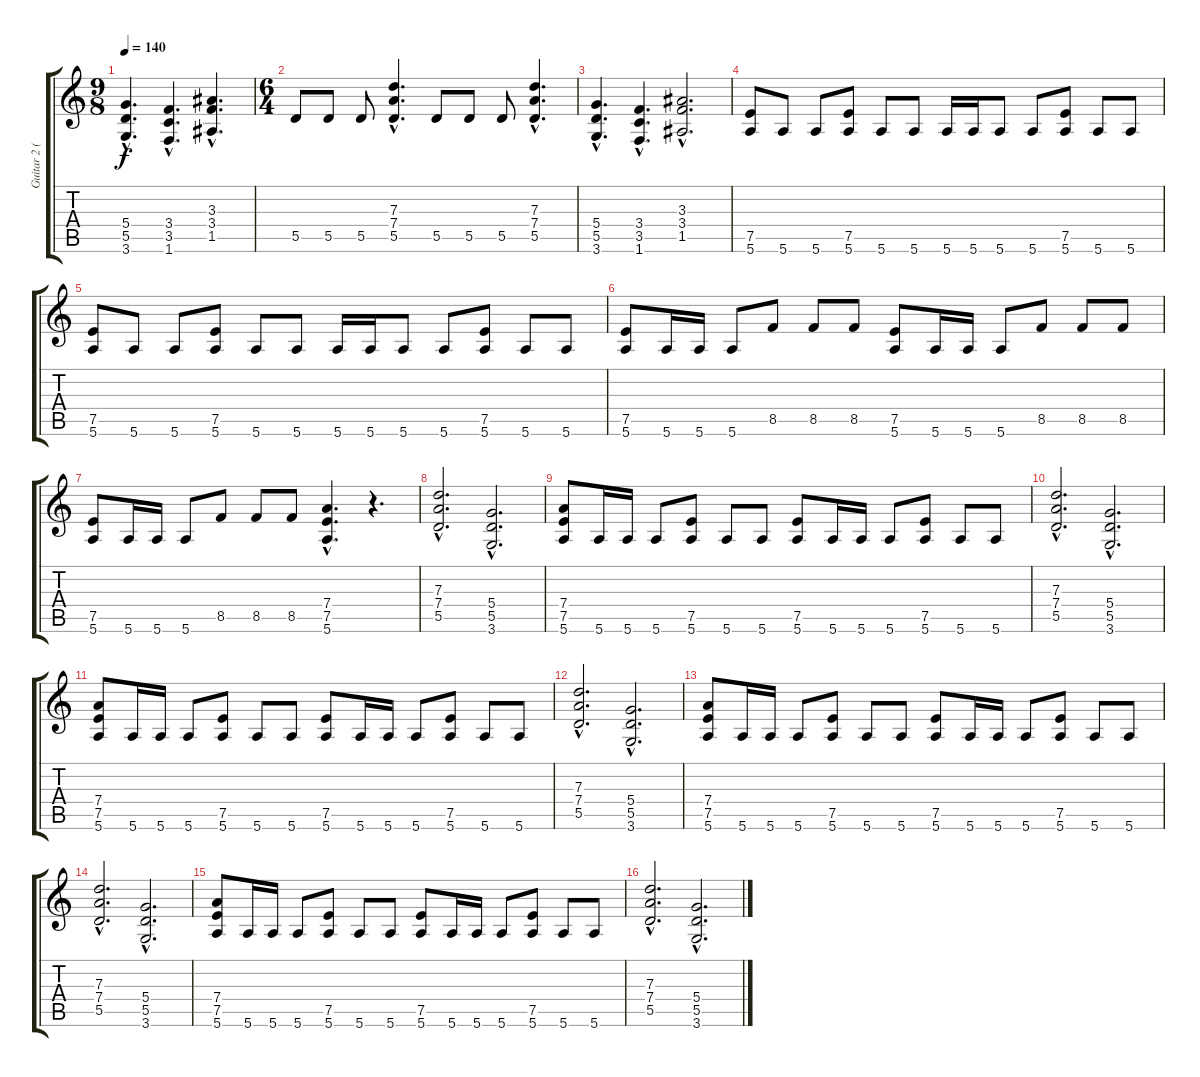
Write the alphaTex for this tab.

\track ("Guitar 2 (solo)" "Guitar 2 (") {instrument overdrivenguitar}
\staff {score tabs}
\tuning (E4 B3 G3 D3 A2 E2) {hide}
\ts (9 8)
\tempo 140
\clef g2
\ks c
(5.4{hac} 5.5{hac} 3.6{hac}).4{d dy f} (3.4{hac} 3.5{hac} 1.6{hac}).4{d} (3.3{hac} 3.4{hac} 1.5{hac}).4{d} |
\ts (6 4)
5.5.8 5.5.8 5.5.8 (7.3{hac} 7.4{hac} 5.5{hac}).4{d} 5.5.8 5.5.8 5.5.8 (7.3{hac} 7.4{hac} 5.5{hac}).4{d} |
(5.4{hac} 5.5{hac} 3.6{hac}).4{d} (3.4{hac} 3.5{hac} 1.6{hac}).4{d} (3.3{hac} 3.4{hac} 1.5{hac}).2{d} |
(7.5 5.6).8{volume 11} 5.6.8 5.6.8 (7.5 5.6).8 5.6.8 5.6.8 5.6.16 5.6.16 5.6.8 5.6.8 (7.5 5.6).8 5.6.8 5.6.8 |
(7.5 5.6).8 5.6.8 5.6.8 (7.5 5.6).8 5.6.8 5.6.8 5.6.16 5.6.16 5.6.8 5.6.8 (7.5 5.6).8 5.6.8 5.6.8 |
(7.5 5.6).8 5.6.16 5.6.16 5.6.8 8.5.8 8.5.8 8.5.8 (7.5 5.6).8 5.6.16 5.6.16 5.6.8 8.5.8 8.5.8 8.5.8 |
(7.5 5.6).8 5.6.16 5.6.16 5.6.8 8.5.8 8.5.8 8.5.8 (7.4{hac} 7.5{hac} 5.6{hac}).4{d} r.4{d} |
(7.3{hac} 7.4{hac} 5.5{hac}).2{d} (5.4{hac} 5.5{hac} 3.6{hac}).2{d} |
(7.4 7.5 5.6).8 5.6.16 5.6.16 5.6.8 (7.5 5.6).8 5.6.8 5.6.8 (7.5 5.6).8 5.6.16 5.6.16 5.6.8 (7.5 5.6).8 5.6.8 5.6.8 |
(7.3{hac} 7.4{hac} 5.5{hac}).2{d} (5.4{hac} 5.5{hac} 3.6{hac}).2{d} |
(7.4 7.5 5.6).8 5.6.16 5.6.16 5.6.8 (7.5 5.6).8 5.6.8 5.6.8 (7.5 5.6).8 5.6.16 5.6.16 5.6.8 (7.5 5.6).8 5.6.8 5.6.8 |
(7.3{hac} 7.4{hac} 5.5{hac}).2{d} (5.4{hac} 5.5{hac} 3.6{hac}).2{d} |
(7.4 7.5 5.6).8 5.6.16 5.6.16 5.6.8 (7.5 5.6).8 5.6.8 5.6.8 (7.5 5.6).8 5.6.16 5.6.16 5.6.8 (7.5 5.6).8 5.6.8 5.6.8 |
(7.3{hac} 7.4{hac} 5.5{hac}).2{d} (5.4{hac} 5.5{hac} 3.6{hac}).2{d} |
(7.4 7.5 5.6).8 5.6.16 5.6.16 5.6.8 (7.5 5.6).8 5.6.8 5.6.8 (7.5 5.6).8 5.6.16 5.6.16 5.6.8 (7.5 5.6).8 5.6.8 5.6.8 |
(7.3{hac} 7.4{hac} 5.5{hac}).2{d} (5.4{hac} 5.5{hac} 3.6{hac}).2{d}
